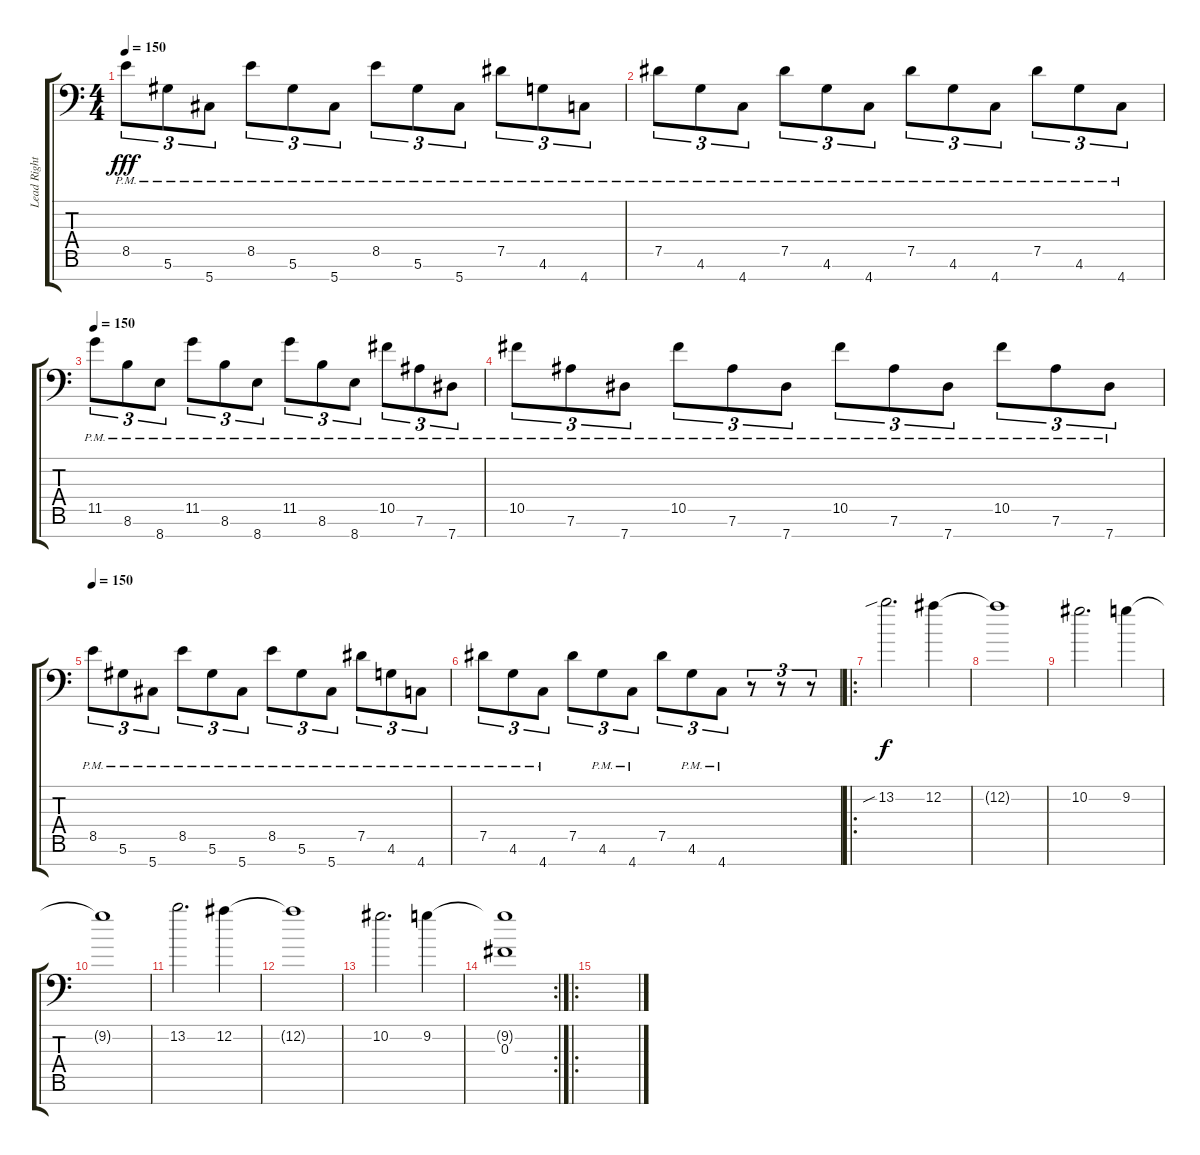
\track ("Lead Right" "Lead Right") {instrument overdrivenguitar}
\staff {score tabs}
\tuning (Eb4 Bb3 Gb3 Db3 Ab2 Eb2 Ab1) {hide}
\ts (4 4)
\tempo 150
\clef f4
\ks c
8.5{pm}.8{tu (3 2) dy fff} 5.6{pm}.8{tu (3 2)} 5.7{pm}.8{tu (3 2)} 8.5{pm}.8{tu (3 2)} 5.6{pm}.8{tu (3 2)} 5.7{pm}.8{tu (3 2)} 8.5{pm}.8{tu (3 2)} 5.6{pm}.8{tu (3 2)} 5.7{pm}.8{tu (3 2)} 7.5{pm}.8{tu (3 2)} 4.6{pm}.8{tu (3 2)} 4.7{pm}.8{tu (3 2)} |
7.5{pm}.8{tu (3 2)} 4.6{pm}.8{tu (3 2)} 4.7{pm}.8{tu (3 2)} 7.5{pm}.8{tu (3 2)} 4.6{pm}.8{tu (3 2)} 4.7{pm}.8{tu (3 2)} 7.5{pm}.8{tu (3 2)} 4.6{pm}.8{tu (3 2)} 4.7{pm}.8{tu (3 2)} 7.5{pm}.8{tu (3 2)} 4.6{pm}.8{tu (3 2)} 4.7{pm}.8{tu (3 2)} |
\tempo 150
11.5{pm}.8{tu (3 2)} 8.6{pm}.8{tu (3 2)} 8.7{pm}.8{tu (3 2)} 11.5{pm}.8{tu (3 2)} 8.6{pm}.8{tu (3 2)} 8.7{pm}.8{tu (3 2)} 11.5{pm}.8{tu (3 2)} 8.6{pm}.8{tu (3 2)} 8.7{pm}.8{tu (3 2)} 10.5{pm}.8{tu (3 2)} 7.6{pm}.8{tu (3 2)} 7.7{pm}.8{tu (3 2)} |
10.5{pm}.8{tu (3 2)} 7.6{pm}.8{tu (3 2)} 7.7{pm}.8{tu (3 2)} 10.5{pm}.8{tu (3 2)} 7.6{pm}.8{tu (3 2)} 7.7{pm}.8{tu (3 2)} 10.5{pm}.8{tu (3 2)} 7.6{pm}.8{tu (3 2)} 7.7{pm}.8{tu (3 2)} 10.5{pm}.8{tu (3 2)} 7.6{pm}.8{tu (3 2)} 7.7{pm}.8{tu (3 2)} |
\tempo 150
8.5{pm}.8{tu (3 2)} 5.6{pm}.8{tu (3 2)} 5.7{pm}.8{tu (3 2)} 8.5{pm}.8{tu (3 2)} 5.6{pm}.8{tu (3 2)} 5.7{pm}.8{tu (3 2)} 8.5{pm}.8{tu (3 2)} 5.6{pm}.8{tu (3 2)} 5.7{pm}.8{tu (3 2)} 7.5{pm}.8{tu (3 2)} 4.6{pm}.8{tu (3 2)} 4.7{pm}.8{tu (3 2)} |
7.5{pm}.8{tu (3 2)} 4.6{pm}.8{tu (3 2)} 4.7{pm}.8{tu (3 2)} 7.5.8{tu (3 2)} 4.6{pm}.8{tu (3 2)} 4.7{pm}.8{tu (3 2)} 7.5.8{tu (3 2)} 4.6{pm}.8{tu (3 2)} 4.7{pm}.8{tu (3 2)} r.8{tu (3 2)} r.8{tu (3 2)} r.8{tu (3 2)} |
\ro
13.2{sib}.2{d dy f volume 14} 12.2.4 |
12.2{t}.1 |
10.2.2{d} 9.2.4 |
9.2{t}.1 |
13.2.2{d} 12.2.4 |
12.2{t}.1 |
10.2.2{d} 9.2.4 |
\rc 2
(9.2{t} 0.3).1 |
\ro
